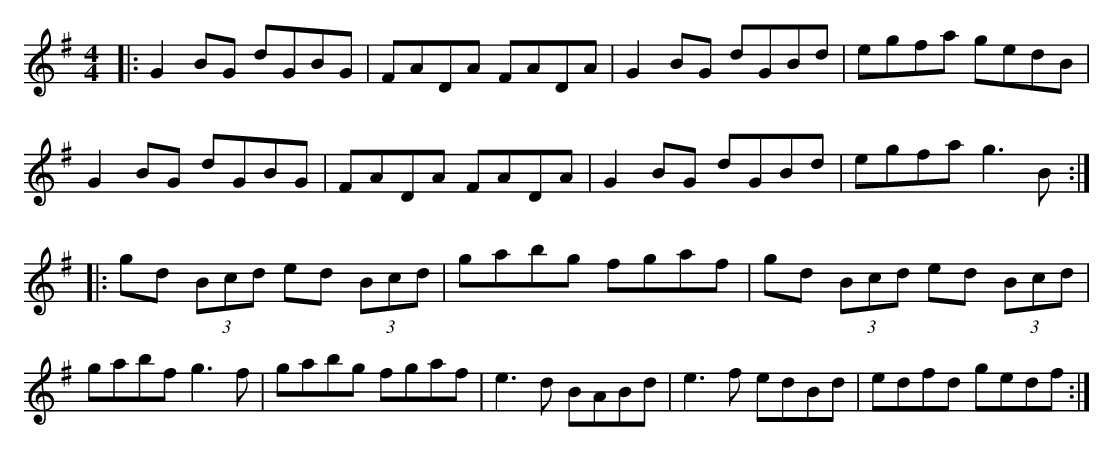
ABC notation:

X:1
M:4/4
K:G
|:G2BG dGBG|FADA FADA|G2BG dGBd|egfa gedB|
G2BG dGBG|FADA FADA|G2BG dGBd|egfa g3B:|
|:gd (3Bcd ed (3Bcd|gabg fgaf|gd (3Bcd ed (3Bcd|
gabf g3f|gabg fgaf|e3d BABd|e3f edBd|edfd gedf:|
